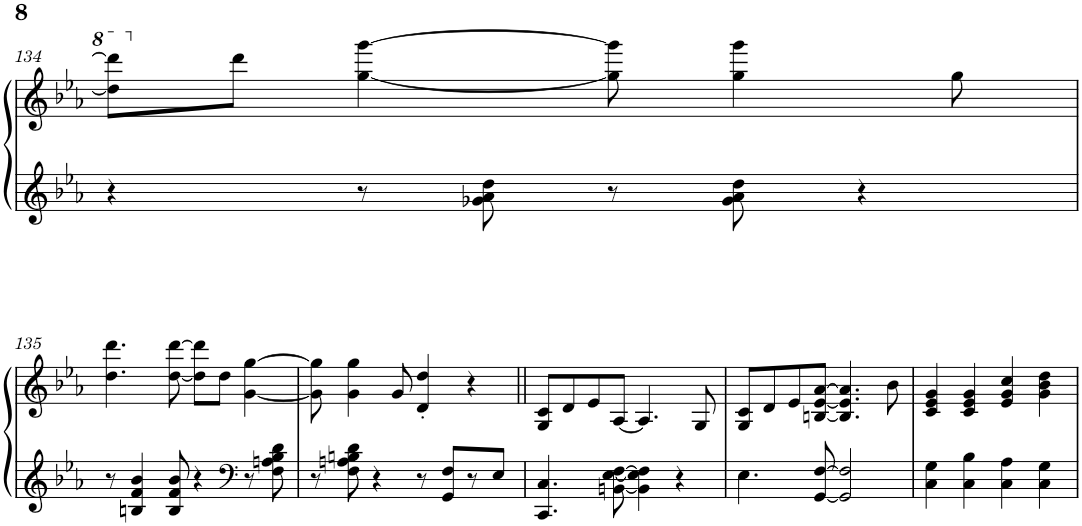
**kern	**kern
*part1	*part1
*staff2	*staff1
!!LO:PB:g=z
*clefF4	*clefF4
*k[b-e-a-]	*k[b-e-a-]
*E-:	*E-:
*M4/4	*M4/4
=134	=134
4r	8ddd\] 8dddd\]L
.	8ddd\J
8r	[4gg\ [4ggg\
8g-X\ 8a-\ 8dd\	.
8r	8gg\] 8ggg\]
8g-\ 8a-\ 8dd\	4gg\ 4ggg\
4r	.
.	8gg\
!!LO:LB:g=z
=135	=135
8r	4.dd\ 4.ddd\
4Bn/ 4f/ 4b-/	.
8B/ 8f/ 8b-/	[8dd\ [8ddd\
4r	8dd\] 8ddd\]L
.	8dd\J
*clefF4	*
8r	[4g\ [4gg\
8F\ 8An\ 8B\ 8d\	.
=136	=136
8r	8g\] 8gg\]
8F\ 8An\ 8Bn\ 8d\	4g\ 4gg\
4r	.
.	8g/
8r	4d/' 4dd/'
8GG/ 8F/L	.
8r	4r
8E-/J	.
=137||	=137||
4.CC/ 4.C/	8G/ 8c/L
.	8d/
.	8e-/
[8BBn\ [8E-\ [8F\	[8A-/J
4BB\] 4E-\] 4F\]	4.A-/]
4r	.
.	8G/
=138	=138
4.E-\	8G/ 8c/L
.	8d/
.	8e-/
[8GG/ [8F/	[8Bn/ [8e-/ [8a-/J
2GG/] 2F/]	4.B/] 4.e-/] 4.a-/]
.	8b-\
=139	=139
4C\ 4G\	4c/ 4e-/ 4g/
4C\ 4B-\	4c/ 4e-/ 4g/
4C\ 4A-\	4e-/ 4g/ 4cc/
4C\ 4G\	4g\ 4b-\ 4dd\
=	=
*-	*-
